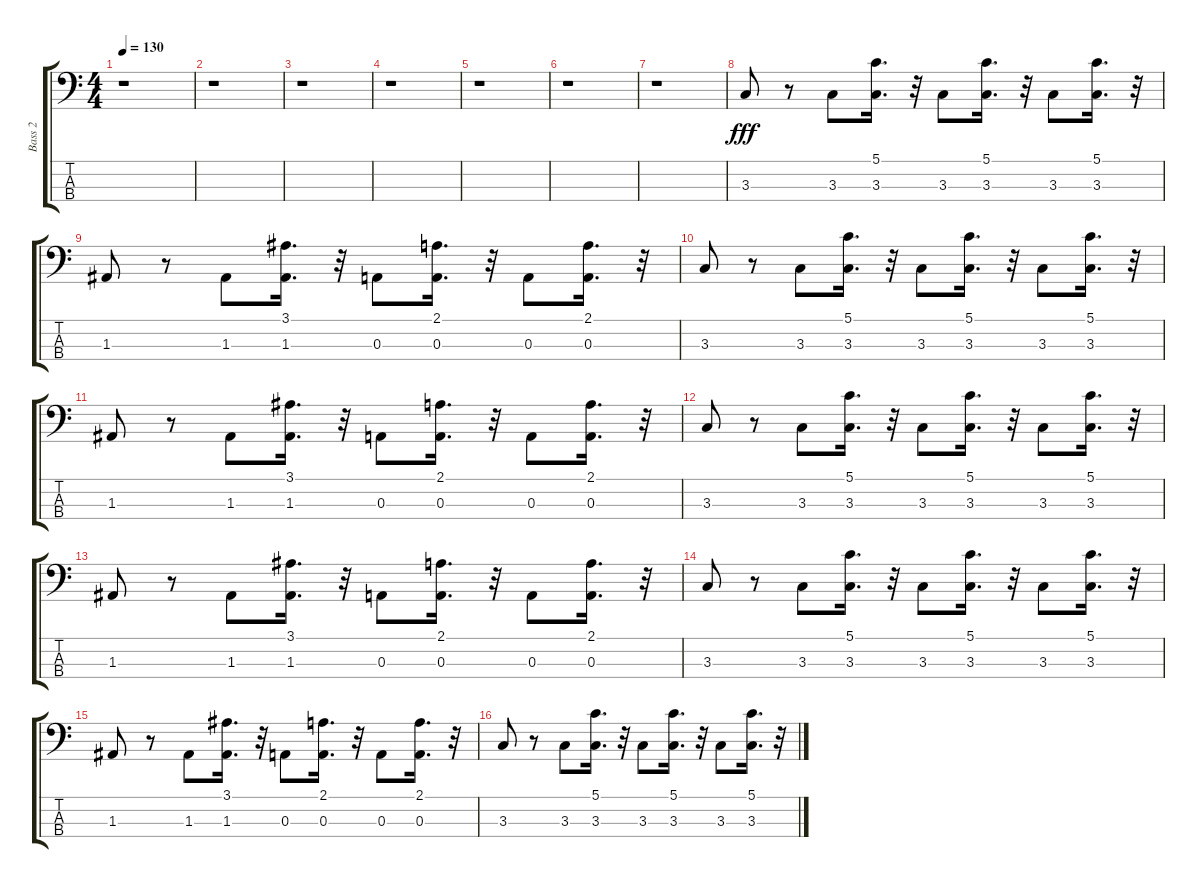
\track ("Bass 2" "Bass 2") {instrument acousticbass}
\staff {score tabs}
\tuning (G2 D2 A1 E1) {hide}
\ts (4 4)
\tempo 130
\clef f4
\ks c
r.1{dy fff} |
r.1 |
r.1 |
r.1 |
r.1 |
r.1 |
r.1 |
3.3.8 r.8 3.3.8 (5.1 3.3).16{d} r.32 3.3.8 (5.1 3.3).16{d} r.32 3.3.8 (5.1 3.3).16{d} r.32 |
1.3.8 r.8 1.3.8 (3.1 1.3).16{d} r.32 0.3.8 (2.1 0.3).16{d} r.32 0.3.8 (2.1 0.3).16{d} r.32 |
3.3.8 r.8 3.3.8 (5.1 3.3).16{d} r.32 3.3.8 (5.1 3.3).16{d} r.32 3.3.8 (5.1 3.3).16{d} r.32 |
1.3.8 r.8 1.3.8 (3.1 1.3).16{d} r.32 0.3.8 (2.1 0.3).16{d} r.32 0.3.8 (2.1 0.3).16{d} r.32 |
3.3.8 r.8 3.3.8 (5.1 3.3).16{d} r.32 3.3.8 (5.1 3.3).16{d} r.32 3.3.8 (5.1 3.3).16{d} r.32 |
1.3.8 r.8 1.3.8 (3.1 1.3).16{d} r.32 0.3.8 (2.1 0.3).16{d} r.32 0.3.8 (2.1 0.3).16{d} r.32 |
3.3.8 r.8 3.3.8 (5.1 3.3).16{d} r.32 3.3.8 (5.1 3.3).16{d} r.32 3.3.8 (5.1 3.3).16{d} r.32 |
1.3.8 r.8 1.3.8 (3.1 1.3).16{d} r.32 0.3.8 (2.1 0.3).16{d} r.32 0.3.8 (2.1 0.3).16{d} r.32 |
3.3.8 r.8 3.3.8 (5.1 3.3).16{d} r.32 3.3.8 (5.1 3.3).16{d} r.32 3.3.8 (5.1 3.3).16{d} r.32
